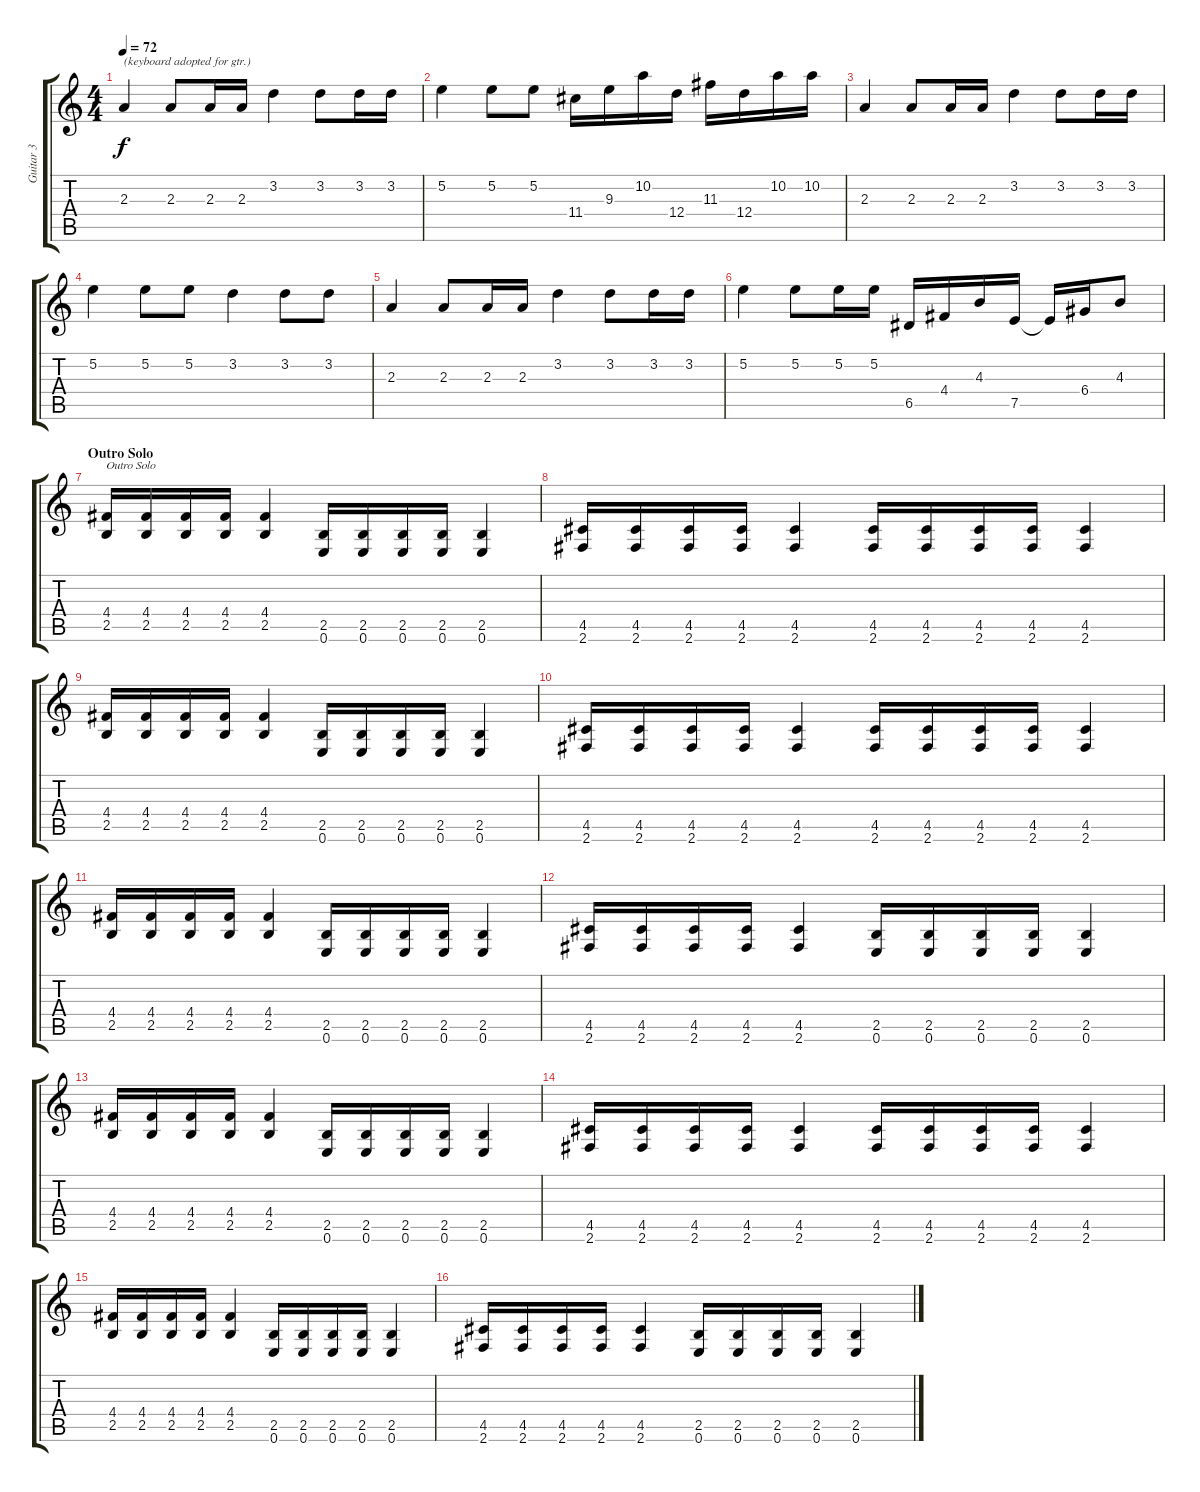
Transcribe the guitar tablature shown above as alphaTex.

\track ("Guitar 3" "Guitar 3") {instrument electricguitarclean}
\staff {score tabs}
\tuning (E4 B3 G3 D3 A2 E2) {hide}
\ts (4 4)
\tempo 72
\clef g2
\ks c
2.3.4{txt "(keyboard adopted for gtr.)" dy f} 2.3.8 2.3.16 2.3.16 3.2.4 3.2.8 3.2.16 3.2.16 |
5.2.4 5.2.8 5.2.8 11.4.16 9.3.16 10.2.16 12.4.16 11.3.16 12.4.16 10.2.16 10.2.16 |
2.3.4 2.3.8 2.3.16 2.3.16 3.2.4 3.2.8 3.2.16 3.2.16 |
5.2.4 5.2.8 5.2.8 3.2.4 3.2.8 3.2.8 |
2.3.4 2.3.8 2.3.16 2.3.16 3.2.4 3.2.8 3.2.16 3.2.16 |
5.2.4 5.2.8 5.2.16 5.2.16 6.5.16 4.4.16 4.3.16 7.5.16 7.5{t}.16 6.4.16 4.3.8 |
\section ("" "Outro Solo")
(4.4 2.5).16{txt "Outro Solo"} (4.4 2.5).16 (4.4 2.5).16 (4.4 2.5).16 (4.4 2.5).4 (2.5 0.6).16 (2.5 0.6).16 (2.5 0.6).16 (2.5 0.6).16 (2.5 0.6).4 |
(4.5 2.6).16 (4.5 2.6).16 (4.5 2.6).16 (4.5 2.6).16 (4.5 2.6).4 (4.5 2.6).16 (4.5 2.6).16 (4.5 2.6).16 (4.5 2.6).16 (4.5 2.6).4 |
(4.4 2.5).16 (4.4 2.5).16 (4.4 2.5).16 (4.4 2.5).16 (4.4 2.5).4 (2.5 0.6).16 (2.5 0.6).16 (2.5 0.6).16 (2.5 0.6).16 (2.5 0.6).4 |
(4.5 2.6).16 (4.5 2.6).16 (4.5 2.6).16 (4.5 2.6).16 (4.5 2.6).4 (4.5 2.6).16 (4.5 2.6).16 (4.5 2.6).16 (4.5 2.6).16 (4.5 2.6).4 |
(4.4 2.5).16 (4.4 2.5).16 (4.4 2.5).16 (4.4 2.5).16 (4.4 2.5).4 (2.5 0.6).16 (2.5 0.6).16 (2.5 0.6).16 (2.5 0.6).16 (2.5 0.6).4 |
(4.5 2.6).16 (4.5 2.6).16 (4.5 2.6).16 (4.5 2.6).16 (4.5 2.6).4 (2.5 0.6).16 (2.5 0.6).16 (2.5 0.6).16 (2.5 0.6).16 (2.5 0.6).4 |
(4.4 2.5).16 (4.4 2.5).16 (4.4 2.5).16 (4.4 2.5).16 (4.4 2.5).4 (2.5 0.6).16 (2.5 0.6).16 (2.5 0.6).16 (2.5 0.6).16 (2.5 0.6).4 |
(4.5 2.6).16 (4.5 2.6).16 (4.5 2.6).16 (4.5 2.6).16 (4.5 2.6).4 (4.5 2.6).16 (4.5 2.6).16 (4.5 2.6).16 (4.5 2.6).16 (4.5 2.6).4 |
(4.4 2.5).16 (4.4 2.5).16 (4.4 2.5).16 (4.4 2.5).16 (4.4 2.5).4 (2.5 0.6).16 (2.5 0.6).16 (2.5 0.6).16 (2.5 0.6).16 (2.5 0.6).4 |
(4.5 2.6).16 (4.5 2.6).16 (4.5 2.6).16 (4.5 2.6).16 (4.5 2.6).4 (2.5 0.6).16 (2.5 0.6).16 (2.5 0.6).16 (2.5 0.6).16 (2.5 0.6).4
